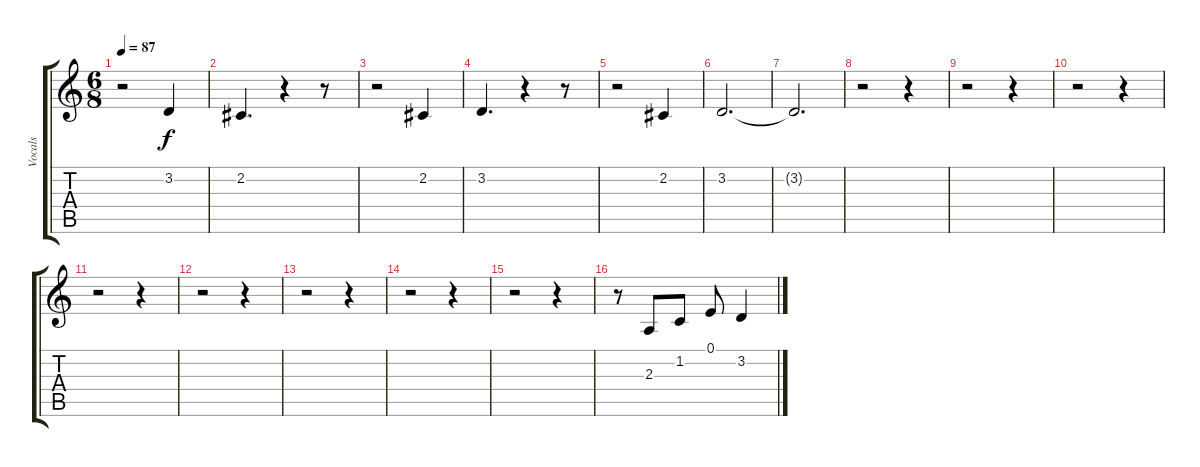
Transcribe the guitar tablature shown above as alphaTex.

\track ("Vocals" "Vocals") {instrument drawbarorgan}
\staff {score tabs}
\tuning (E4 B3 G3 D3 A2 E2) {hide}
\ts (6 8)
\tempo 87
\clef g2
\ks c
r.2{dy f} 3.2.4 |
2.2.4{d} r.4 r.8 |
r.2 2.2.4 |
3.2.4{d} r.4 r.8 |
r.2 2.2.4 |
3.2.2{d} |
3.2{t}.2{d} |
r.2 r.4 |
r.2 r.4 |
r.2 r.4 |
r.2 r.4 |
r.2 r.4 |
r.2 r.4 |
r.2 r.4 |
r.2 r.4 |
r.8 2.3.8 1.2.8 0.1.8 3.2.4
